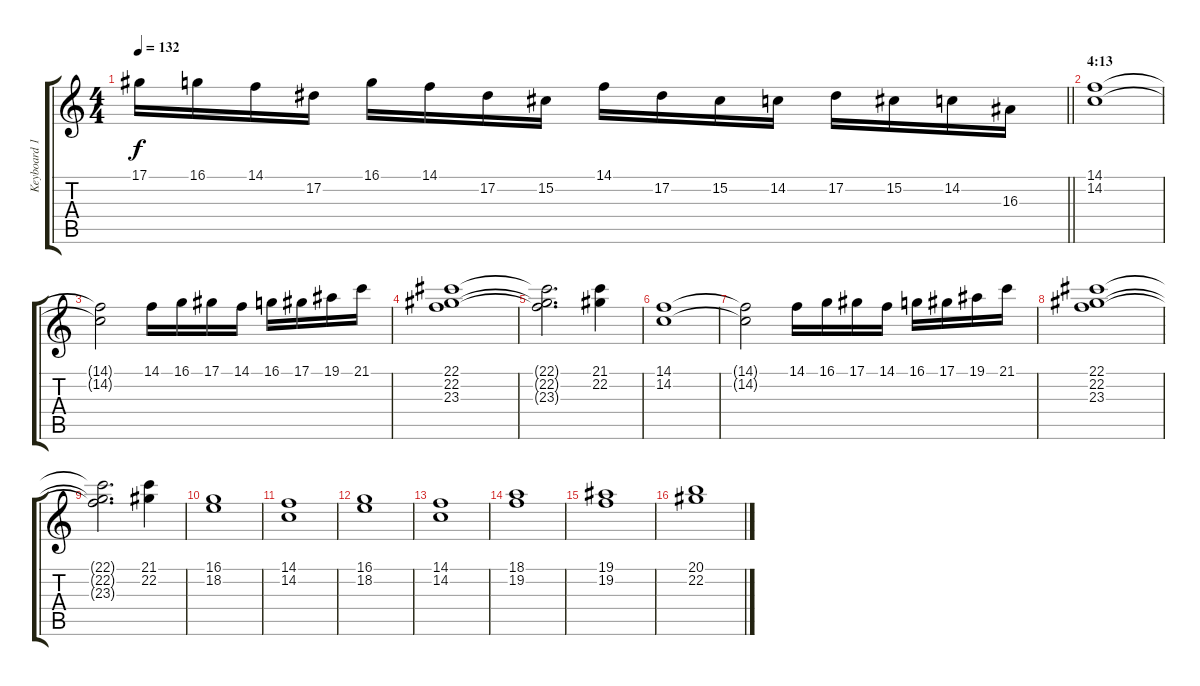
\track ("Keyboard 1" "Keyboard 1") {instrument rockorgan}
\staff {score tabs}
\tuning (Eb4 Bb3 Gb3 Db3 Ab2 Eb2) {hide}
\ts (4 4)
\tempo 132
\clef g2
\barLineRight lightlight
\ks c
17.1.16{dy f} 16.1.16 14.1.16 17.2.16 16.1.16 14.1.16 17.2.16 15.2.16 14.1.16 17.2.16 15.2.16 14.2.16 17.2.16 15.2.16 14.2.16 16.3.16 |
\section ("" "4:13")
(14.1 14.2).1 |
(14.1{t} 14.2{t}).2 14.1.16 16.1.16 17.1.16 14.1.16 16.1.16 17.1.16 19.1.16 21.1.16 |
(22.1 22.2 23.3).1 |
(22.1{t} 22.2{t} 23.3{t}).2{d} (21.1 22.2).4 |
(14.1 14.2).1 |
(14.1{t} 14.2{t}).2 14.1.16 16.1.16 17.1.16 14.1.16 16.1.16 17.1.16 19.1.16 21.1.16 |
(22.1 22.2 23.3).1 |
(22.1{t} 22.2{t} 23.3{t}).2{d} (21.1 22.2).4 |
(16.1 18.2).1 |
(14.1 14.2).1 |
(16.1 18.2).1 |
(14.1 14.2).1 |
(18.1 19.2).1 |
(19.1 19.2).1 |
(20.1 22.2).1
